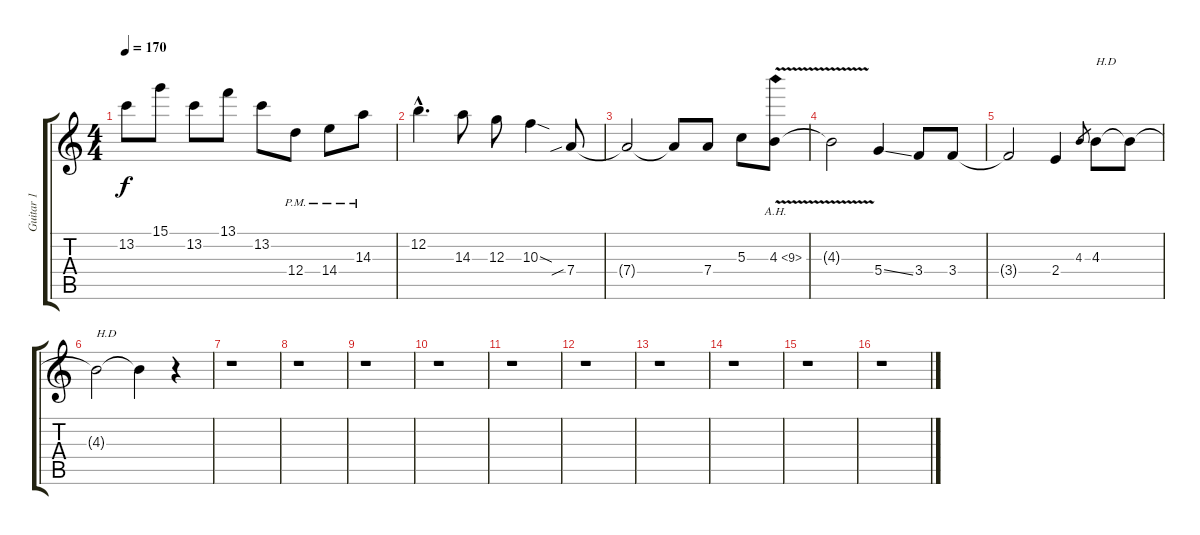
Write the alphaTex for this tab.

\track ("Guitar 1" "Guitar 1") {instrument distortionguitar}
\staff {score tabs}
\tuning (E4 B3 G3 D3 A2 E2) {hide}
\ts (4 4)
\tempo 170
\clef g2
\ks c
13.2{t}.8{dy f} 15.1.8 13.2.8 13.1.8 13.2.8 12.4{pm}.8 14.4{pm}.8 14.3{pm}.8 |
12.2{hac}.4{d} 14.3.8 12.3.8 10.3{sod}.4 7.4{sib}.8 |
7.4{t}.2 7.4{t}.8 7.4.8 5.3.8 4.3{ah 5 v}.8 |
4.3{t}.2 5.4{ss}.4 3.4.8 3.4.8 |
3.4{t}.2 2.4.4 4.3.8{gr} 4.3.8{txt "H.D"} 4.3{t}.8 |
4.3{t}.2{txt "H.D"} 4.3{t}.4 r.4 |
r.1 |
r.1 |
r.1 |
r.1 |
r.1 |
r.1 |
r.1 |
r.1 |
r.1 |
r.1
